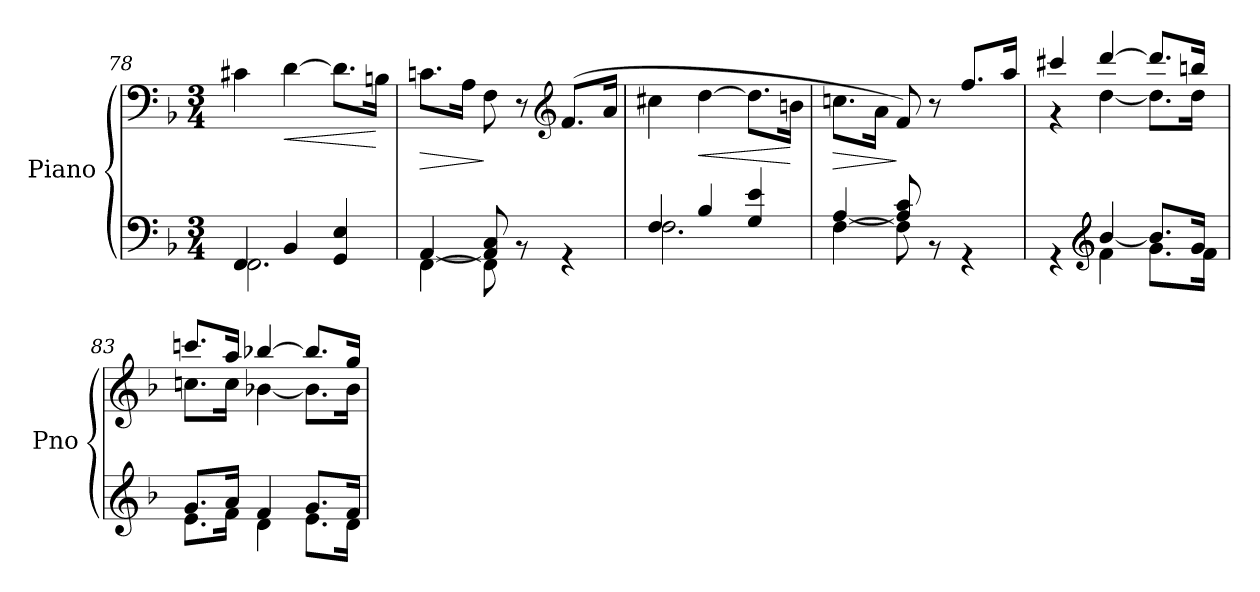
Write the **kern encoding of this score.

**kern	**kern	**dynam
*part1	*part1	*part1
*staff2	*staff1	*staff1/2
*I"Piano	*	*
*I'Pno	*	*
*clefF4	*clefF4	*
*k[b-]	*k[b-]	*
*M3/4	*M3/4	*
=78	=78	=78
*^	*	*
*	*^	*	*
2.ryy	4FF/	2.FF\	4c#X\	.
!	!	!	!	!LO:HP:b
.	4BB-/	.	[4d\	<
.	4GG/ 4E/	.	8.d\L]	.
.	.	.	16Bn\Jk	[
=79	=79	=79	=79	=79
!	!	!	!	!LO:HP:b
2.ryy	[4AA/	[4FF\	8.cn\L	>
.	.	.	16A\Jk	.
.	8AA/] 8C/	8FF\]	8F\	]
.	8r	4.ryy	8r	.
*	*	*	*clefG2	*
.	4r	.	(8.f/L	.
.	.	.	16a/Jk	.
!!LO:LB:g=z
=80	=80	=80	=80	=80
2.ryy	4F/	2.F\	4cc#X\	.
!	!	!	!	!LO:HP:b
.	4B-/	.	[4dd\	<
.	4G/ 4e/	.	8.dd\L]	.
.	.	.	16bn\Jk	[
=81	=81	=81	=81	=81
!	!	!	!	!LO:HP:b
2.ryy	[4A/	[4F\	8.ccn\L	>
.	.	.	16a\Jk	.
.	8A/] 8c/	8F\]	8f/)	]
.	8r	4.ryy	8r	.
.	4r	.	8.ff/L	.
.	.	.	16aa/Jk	.
=82	=82	=82	=82	=82
*	*	*	*^	*
!	!	!	!	!	!LO:DY:b
2.ryy	4r	4ryy	4ccc#X/	4r	other-dynamics
*clefG2	*	*	*	*	*
.	[4b-/	4f\	[4ddd/	[4dd\	.
.	8.b-/L]	8.g\L	8.ddd/L]	8.dd\L]	.
.	16g/Jk	16f\Jk	16bbn/Jk	16dd\Jk	.
=83	=83	=83	=83	=83	=83
2.ryy	8.g/L	8.e\L	8.cccn/L	8.ccn\L	.
.	16a/Jk	16f\Jk	16aa/Jk	16cc\Jk	.
.	4f/	4d\	[4bb-X/	[4b-X\	.
.	8.g/L	8.e\L	8.bb-/L]	8.b-\L]	.
.	16f/Jk	16d\Jk	16gg/Jk	16b-\Jk	.
*v	*v	*v	*	*	*
*	*v	*v	*
=	=	=
*-	*-	*-
